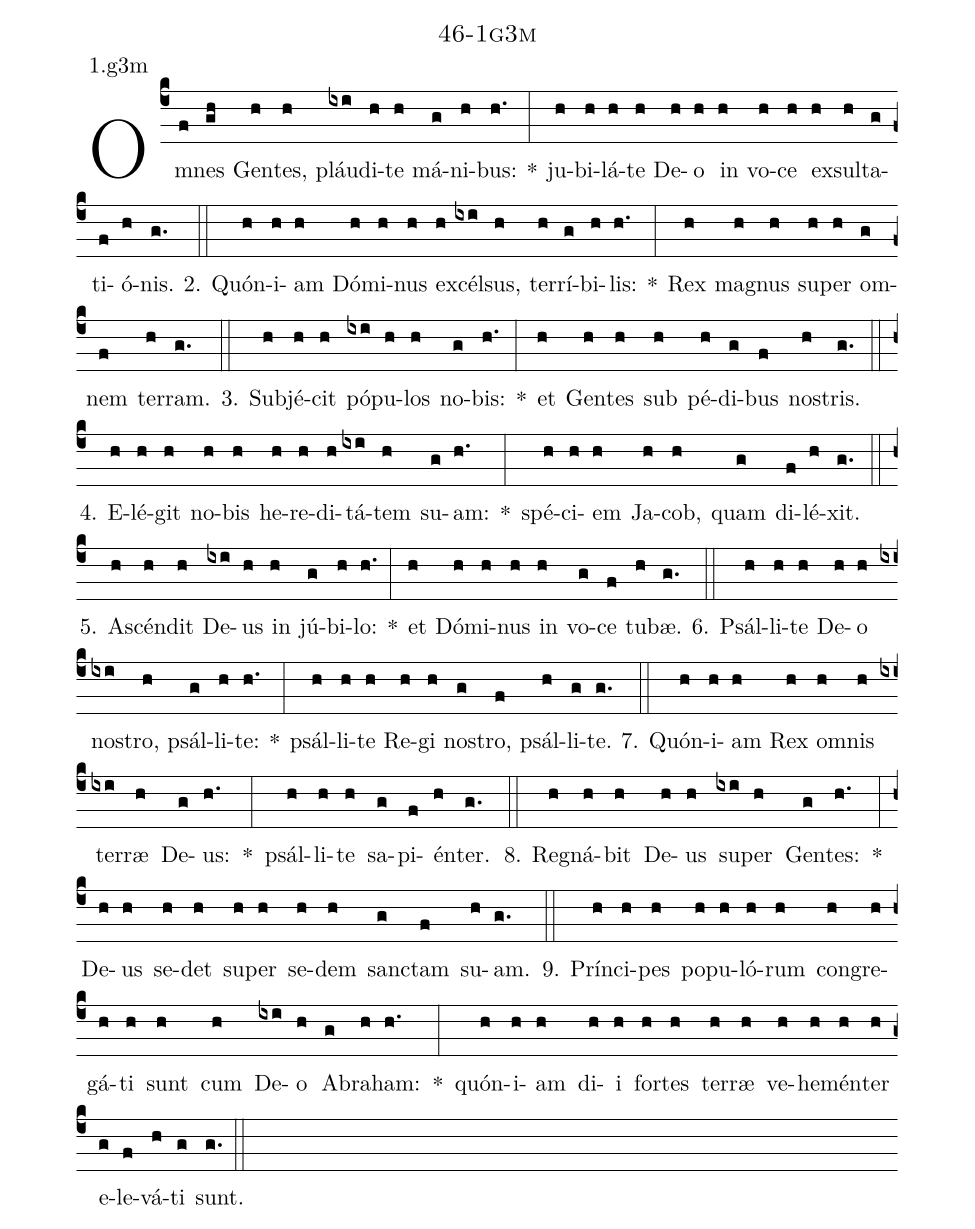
name: 46-1g3m;
annotation: 1.g3m;
%%
(c4)Om(f)nes(gh) Gen(h)tes,(h) pláu(ixi)di(h)te(h) má(g)ni(h)bus:(h.) *(:) ju(h)bi(h)lá(h)te(h) De(h)o(h) in(h) vo(h)ce(h) ex(h)sul(h)ta(g)ti(f)ó(h)nis.(g.) (::)
2. Quón(h)i(h)am(h) Dó(h)mi(h)nus(h) ex(h)cél(ixi)sus,(h) ter(h)rí(g)bi(h)lis:(h.) *(:) Rex(h) ma(h)gnus(h) su(h)per(h) om(g)nem(f) ter(h)ram.(g.) (::)
3. Sub(h)jé(h)cit(h) pó(ixi)pu(h)los(h) no(g)bis:(h.) *(:) et(h) Gen(h)tes(h) sub(h) pé(h)di(g)bus(f) nos(h)tris.(g.) (::)
4. E(h)lé(h)git(h) no(h)bis(h) he(h)re(h)di(h)tá(ixi)tem(h) su(g)am:(h.) *(:) spé(h)ci(h)em(h) Ja(h)cob,(h) quam(g) di(f)lé(h)xit.(g.) (::)
5. A(h)scén(h)dit(h) De(ixi)us(h) in(h) jú(g)bi(h)lo:(h.) *(:) et(h) Dó(h)mi(h)nus(h) in(h) vo(g)ce(f) tu(h)bæ.(g.) (::)
6. Psál(h)li(h)te(h) De(h)o(h) nos(ixi)tro,(h) psál(g)li(h)te:(h.) *(:) psál(h)li(h)te(h) Re(h)gi(h) nos(g)tro,(f) psál(h)li(g)te.(g.) (::)
7. Quón(h)i(h)am(h) Rex(h) om(h)nis(h) ter(ixi)ræ(h) De(g)us:(h.) *(:) psál(h)li(h)te(h) sa(g)pi(f)én(h)ter.(g.) (::)
8. Re(h)gná(h)bit(h) De(h)us(h) su(ixi)per(h) Gen(g)tes:(h.) *(:) De(h)us(h) se(h)det(h) su(h)per(h) se(h)dem(h) sanc(g)tam(f) su(h)am.(g.) (::)
9. Prín(h)ci(h)pes(h) po(h)pu(h)ló(h)rum(h) con(h)gre(h)gá(h)ti(h) sunt(h) cum(h) De(ixi)o(h) A(g)bra(h)ham:(h.) *(:) quón(h)i(h)am(h) di(h)i(h) for(h)tes(h) ter(h)ræ(h) ve(h)he(h)mén(h)ter(h) e(g)le(f)vá(h)ti(g) sunt.(g.) (::)
